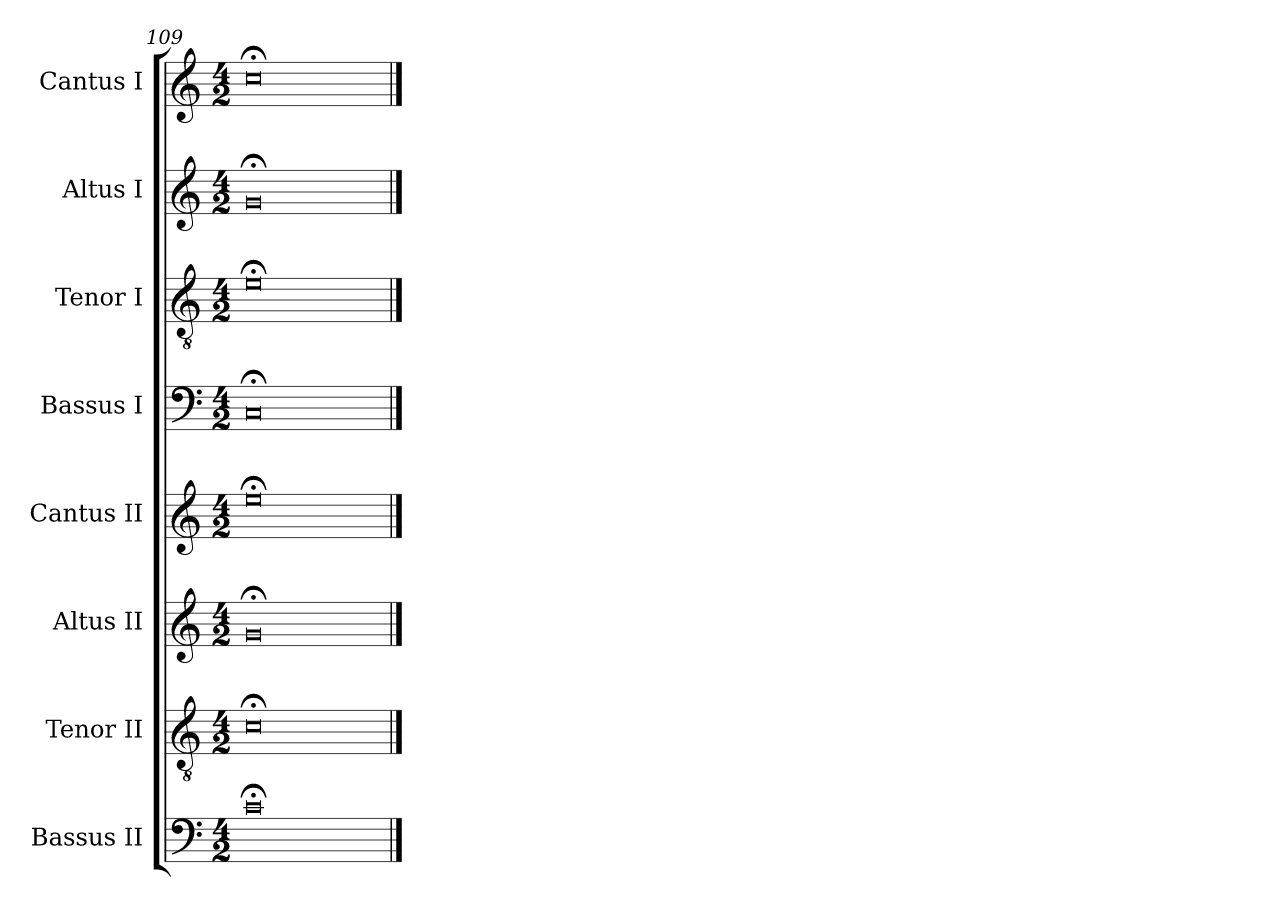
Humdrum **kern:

**kern	**kern	**kern	**kern	**kern	**kern	**kern	**kern
*part8	*part7	*part6	*part5	*part4	*part3	*part2	*part1
*staff8	*staff7	*staff6	*staff5	*staff4	*staff3	*staff2	*staff1
*I"Bassus II	*I"Tenor II	*I"Altus II	*I"Cantus II	*I"Bassus I	*I"Tenor I	*I"Altus I	*I"Cantus I
*I'B.II	*I'T.II	*I'A.II	*I'C.II	*I'B.I	*I'T.I	*I'A.I	*I'C.I
*clefF4	*clefGv2	*clefG2	*clefG2	*clefF4	*clefGv2	*clefG2	*clefG2
*	*ITrd7c12	*	*	*	*ITrd7c12	*	*
*k[]	*k[]	*k[]	*k[]	*k[]	*k[]	*k[]	*k[]
*C:	*C:	*C:	*C:	*C:	*C:	*C:	*C:
*M4/2	*M4/2	*M4/2	*M4/2	*M4/2	*M4/2	*M4/2	*M4/2
=109	=109	=109	=109	=109	=109	=109	=109
0c;<\	0C;<\	0g;</	0ee;<\	0C;</	0E;<\	0g;</	0cc;<\
==	==	==	==	==	==	==	==
*-	*-	*-	*-	*-	*-	*-	*-
